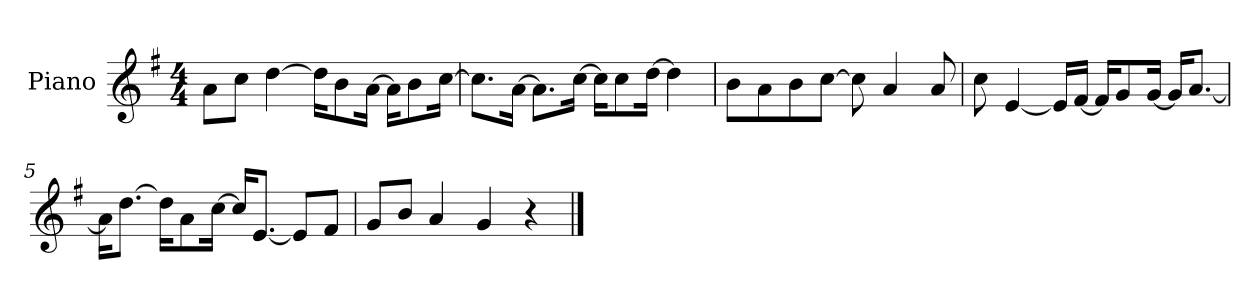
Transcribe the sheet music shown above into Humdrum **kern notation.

**kern
*part1
*staff1
*I"Piano
*I'P-no
*clefG2
*k[f#]
*M4/4
*MM90
=1
8a\L
8cc\J
[4dd\
16dd\KL]
8b\
[16a\Jk
16a\KL]
8b\
[16cc\Jk
=2
8.cc\L]
[16a\Jk
8.a\L]
[16cc\Jk
16cc\KL]
8cc\
[16dd\Jk
4dd\]
=3
8b\L
8a\
8b\
[8cc\J
8cc\]
4a/
8a/
=4
8cc\
[4e/
16e/LL]
[16f#/JJ
16f#/KL]
8g/
[16g/Jk
16g/KL]
[8.a/J
!!LO:LB:g=z
=5
16a\KL]
[8.dd\J
16dd\KL]
8a\
[16cc\Jk
16cc/KL]
[8.e/J
8e/L]
8f#/J
=6
8g/L
8b/J
4a/
4g/
4r
==
*-
